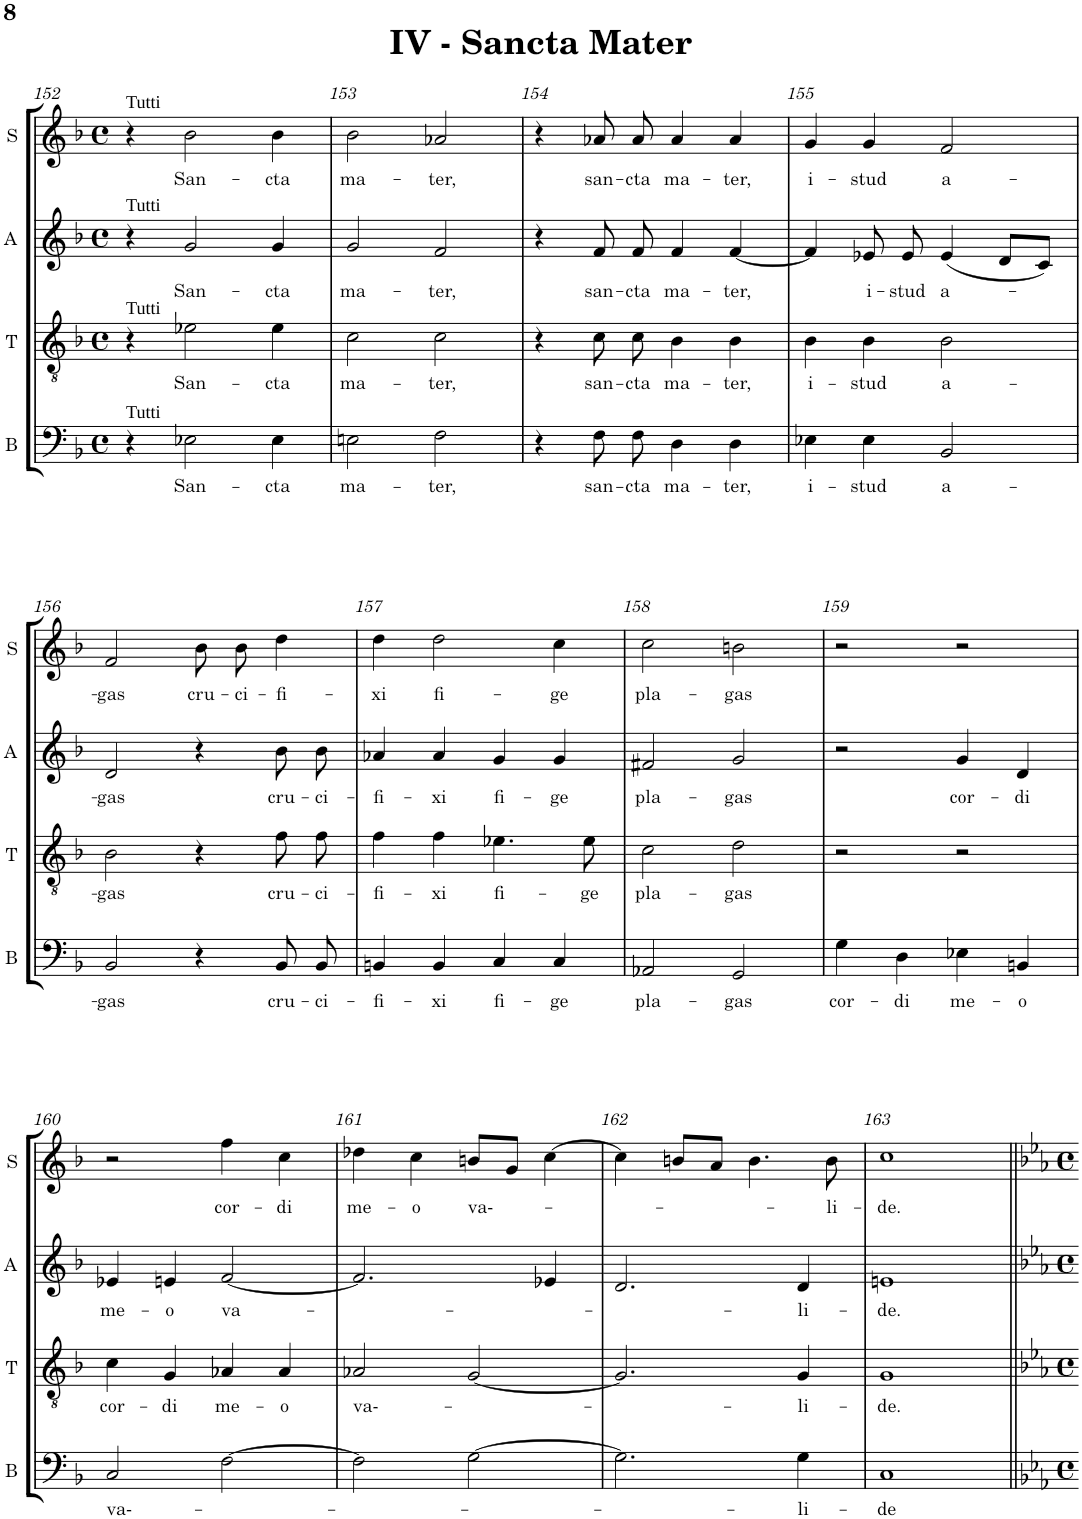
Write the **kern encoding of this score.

**kern	**text	**kern	**text	**kern	**text	**kern	**text
*part4	*part4	*part3	*part3	*part2	*part2	*part1	*part1
*staff4	*staff4	*staff3	*staff3	*staff2	*staff2	*staff1	*staff1
*I"Bass	*	*I"Tenor	*	*I"Alto	*	*I"Soprano	*
*I'B	*	*I'T	*	*I'A	*	*I'S	*
!!LO:PB:g=z
*clefF4	*	*clefGv2	*	*clefG2	*	*clefG2	*
*k[b-]	*	*k[b-]	*	*k[b-]	*	*k[b-]	*
*M4/4	*	*M4/4	*	*M4/4	*	*M4/4	*
*met(c)	*	*met(c)	*	*met(c)	*	*met(c)	*
=152	=152	=152	=152	=152	=152	=152	=152
!	!	!	!	!	!	!LO:TX:a:B:t=IV - Sancta Mater	!
!	!	!	!	!	!	!LO:TX:a:t=Tutti	!
!	!	!	!	!LO:TX:a:t=Tutti	!	!	!
!	!	!LO:TX:a:t=Tutti	!	!	!	!	!
!LO:TX:a:t=Tutti	!	!	!	!	!	!	!
4r	.	4r	.	4r	.	4r	.
!	!LO:LY:b	!	!LO:LY:b	!	!LO:LY:b	!	!LO:LY:b
2E-X\	San-	2e-X\	San-	2g/	San-	2b-\	San-
!	!LO:LY:b	!	!LO:LY:b	!	!LO:LY:b	!	!LO:LY:b
4E-\	-cta	4e-\	-cta	4g/	-cta	4b-\	-cta
=153	=153	=153	=153	=153	=153	=153	=153
!	!LO:LY:b	!	!LO:LY:b	!	!LO:LY:b	!	!LO:LY:b
2En\	ma-	2c\	ma-	2g/	ma-	2b-\	ma-
!	!LO:LY:b	!	!LO:LY:b	!	!LO:LY:b	!	!LO:LY:b
2F\	-ter,	2c\	-ter,	2f/	-ter,	2a-X/	-ter,
=154	=154	=154	=154	=154	=154	=154	=154
4r	.	4r	.	4r	.	4r	.
!	!LO:LY:b	!	!LO:LY:b	!	!LO:LY:b	!	!LO:LY:b
8F\L	san-	8c\L	san-	8f/	san-	8a-X/	san-
!	!LO:LY:b	!	!LO:LY:b	!	!LO:LY:b	!	!LO:LY:b
8F\J	-cta	8c\J	-cta	8f/	-cta	8a-/	-cta
!	!LO:LY:b	!	!LO:LY:b	!	!LO:LY:b	!	!LO:LY:b
4D\	ma-	4B-\	ma-	4f/	ma-	4a-/	ma-
!	!LO:LY:b	!	!LO:LY:b	!	!LO:LY:b	!	!LO:LY:b
4D\	-ter,	4B-\	-ter,	[4f/	-ter,	4a-/	-ter,
=155	=155	=155	=155	=155	=155	=155	=155
!	!LO:LY:b	!	!LO:LY:b	!	!	!	!LO:LY:b
4E-X\	i-	4B-\	i-	4f/]	.	4g/	i-
!	!LO:LY:b	!	!LO:LY:b	!	!LO:LY:b	!	!LO:LY:b
4E-\	-stud	4B-\	-stud	8e-X/	i-	4g/	-stud
!	!	!	!	!	!LO:LY:b	!	!
.	.	.	.	8e-/	-stud	.	.
!	!LO:LY:b	!	!LO:LY:b	!	!LO:LY:b	!	!LO:LY:b
2BB-/	a-	2B-\	a-	(<4e-/	a-	2f/	a-
.	.	.	.	8d/L	.	.	.
.	.	.	.	8c/J)	.	.	.
!!LO:LB:g=z
=156	=156	=156	=156	=156	=156	=156	=156
!	!LO:LY:b	!	!LO:LY:b	!	!LO:LY:b	!	!LO:LY:b
2BB-/	-gas	2B-\	-gas	2d/	-gas	2f/	-gas
!	!	!	!	!	!	!	!LO:LY:b
4r	.	4r	.	4r	.	8b-\	cru-
!	!	!	!	!	!	!	!LO:LY:b
.	.	.	.	.	.	8b-\	-ci-
!	!LO:LY:b	!	!LO:LY:b	!	!LO:LY:b	!	!LO:LY:b
8BB-/L	cru-	8f\L	cru-	8b-\	cru-	4dd\	-fi-
!	!LO:LY:b	!	!LO:LY:b	!	!LO:LY:b	!	!
8BB-/J	-ci-	8f\J	-ci-	8b-\	-ci-	.	.
=157	=157	=157	=157	=157	=157	=157	=157
!	!LO:LY:b	!	!LO:LY:b	!	!LO:LY:b	!	!LO:LY:b
4BBn/	-fi-	4f\	-fi-	4a-X/	-fi-	4dd\	-xi
!	!LO:LY:b	!	!LO:LY:b	!	!LO:LY:b	!	!LO:LY:b
4BB/	-xi	4f\	-xi	4a-/	-xi	2dd\	fi-
!	!LO:LY:b	!	!LO:LY:b	!	!LO:LY:b	!	!
4C/	fi-	4.e-X\	fi-	4g/	fi-	.	.
!	!LO:LY:b	!	!	!	!LO:LY:b	!	!LO:LY:b
4C/	-ge	.	.	4g/	-ge	4cc\	-ge
!	!	!	!LO:LY:b	!	!	!	!
.	.	8e-\	-ge	.	.	.	.
=158	=158	=158	=158	=158	=158	=158	=158
!	!LO:LY:b	!	!LO:LY:b	!	!LO:LY:b	!	!LO:LY:b
2AA-X/	pla-	2c\	pla-	2f#X/	pla-	2cc\	pla-
!	!LO:LY:b	!	!LO:LY:b	!	!LO:LY:b	!	!LO:LY:b
2GG/	-gas	2d\	-gas	2g/	-gas	2bn\	-gas
=159	=159	=159	=159	=159	=159	=159	=159
!	!LO:LY:b	!	!	!	!	!	!
4G\	cor-	2r	.	2r	.	2r	.
!	!LO:LY:b	!	!	!	!	!	!
4D\	-di	.	.	.	.	.	.
!	!LO:LY:b	!	!	!	!LO:LY:b	!	!
4E-X\	me-	2r	.	4g/	cor-	2r	.
!	!LO:LY:b	!	!	!	!LO:LY:b	!	!
4BBn/	-o	.	.	4d/	-di	.	.
!!LO:LB:g=z
=160	=160	=160	=160	=160	=160	=160	=160
!	!LO:LY:b	!	!LO:LY:b	!	!LO:LY:b	!	!
2C/	va--	4c\	cor-	4e-X/	me-	2r	.
!	!	!	!LO:LY:b	!	!LO:LY:b	!	!
.	.	4G/	-di	4en/	-o	.	.
!	!	!	!LO:LY:b	!	!LO:LY:b	!	!LO:LY:b
[2F\	.	4A-X/	me-	[2f/	va-	4ff\	cor-
!	!	!	!LO:LY:b	!	!	!	!LO:LY:b
.	.	4A-/	-o	.	.	4cc\	-di
=161	=161	=161	=161	=161	=161	=161	=161
!	!	!	!LO:LY:b	!	!	!	!LO:LY:b
2F\]	.	2A-X/	va--	2.f/]	.	4dd-X\	me-
!	!	!	!	!	!	!	!LO:LY:b
.	.	.	.	.	.	4cc\	-o
!	!	!	!	!	!	!	!LO:LY:b
[2G\	.	[2G/	.	.	.	8bn/L	va--
.	.	.	.	.	.	8g/J	.
.	.	.	.	4e-X/	.	[4cc\	.
=162	=162	=162	=162	=162	=162	=162	=162
2.G\]	.	2.G/]	.	2.d/	.	4cc\]	.
.	.	.	.	.	.	8bn/L	.
.	.	.	.	.	.	8a/J	.
.	.	.	.	.	.	4.b\	.
!	!LO:LY:b	!	!LO:LY:b	!	!LO:LY:b	!	!
4G\	-li-	4G/	-li-	4d/	li-	.	.
!	!	!	!	!	!	!	!LO:LY:b
.	.	.	.	.	.	8b\	-li-
=163	=163	=163	=163	=163	=163	=163	=163
!	!LO:LY:b	!	!LO:LY:b	!	!LO:LY:b	!	!LO:LY:b
1C	-de	1G	-de.	1en	-de.	1cc	-de.
=||	=||	=||	=||	=||	=||	=||	=||
*-	*-	*-	*-	*-	*-	*-	*-
